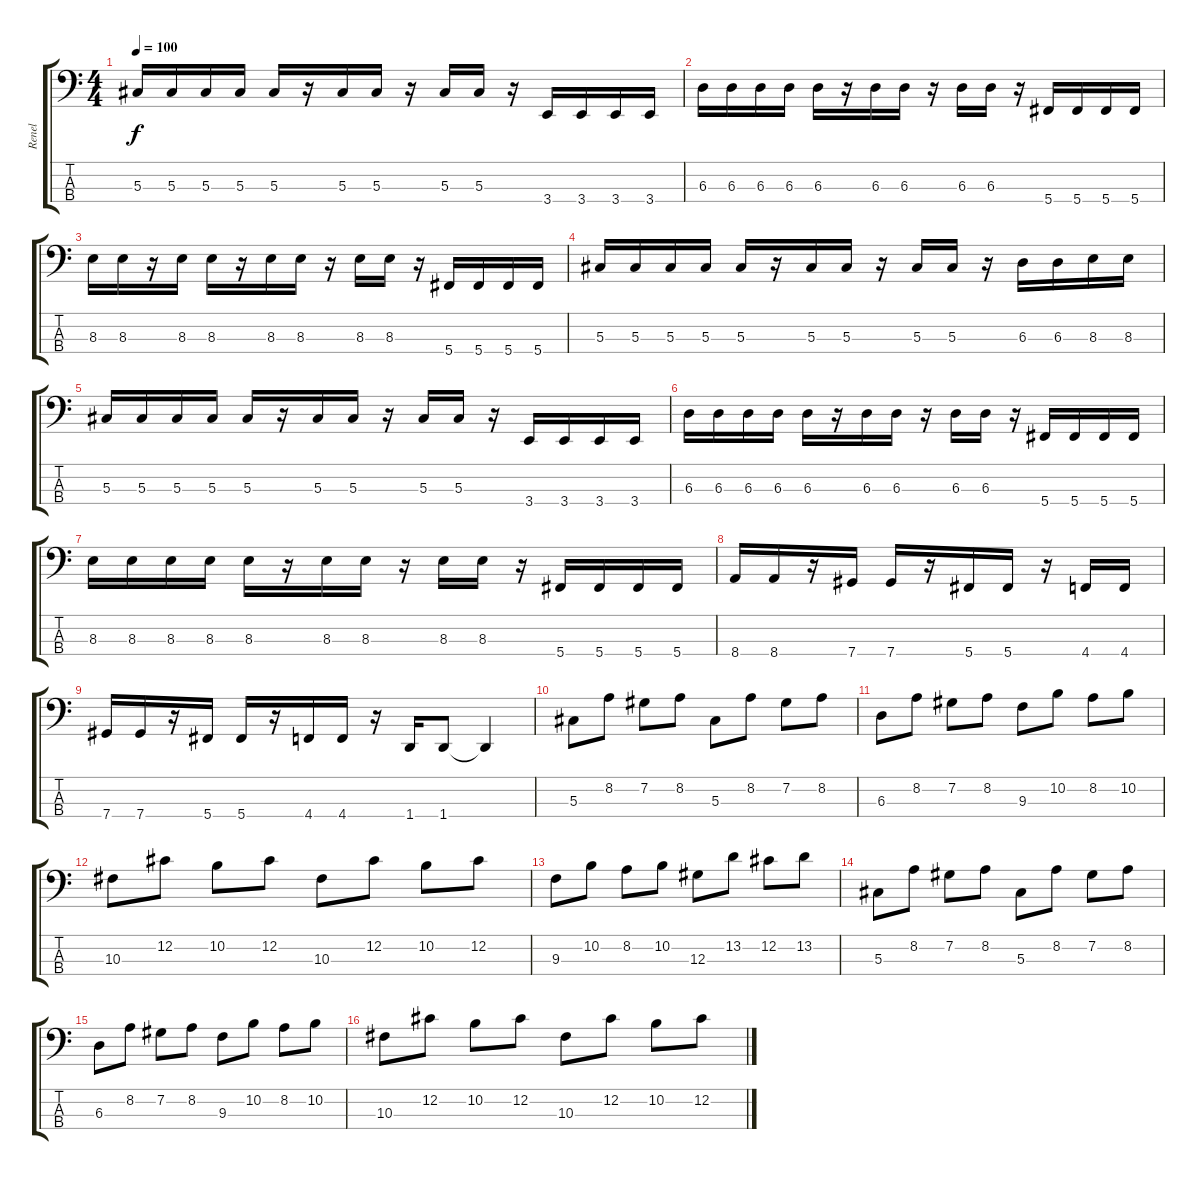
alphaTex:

\track ("Renel" "Renel") {instrument electricbasspick}
\staff {score tabs}
\tuning (Gb2 Db2 Ab1 Db1) {hide}
\ts (4 4)
\tempo 100
\clef f4
\ks c
5.3.16{dy f} 5.3.16 5.3.16 5.3.16 5.3.16 r.16 5.3.16 5.3.16 r.16 5.3.16 5.3.16 r.16 3.4.16 3.4.16 3.4.16 3.4.16 |
6.3.16 6.3.16 6.3.16 6.3.16 6.3.16 r.16 6.3.16 6.3.16 r.16 6.3.16 6.3.16 r.16 5.4.16 5.4.16 5.4.16 5.4.16 |
8.3.16 8.3.16 r.16 8.3.16 8.3.16 r.16 8.3.16 8.3.16 r.16 8.3.16 8.3.16 r.16 5.4.16 5.4.16 5.4.16 5.4.16 |
5.3.16 5.3.16 5.3.16 5.3.16 5.3.16 r.16 5.3.16 5.3.16 r.16 5.3.16 5.3.16 r.16 6.3.16 6.3.16 8.3.16 8.3.16 |
5.3.16 5.3.16 5.3.16 5.3.16 5.3.16 r.16 5.3.16 5.3.16 r.16 5.3.16 5.3.16 r.16 3.4.16 3.4.16 3.4.16 3.4.16 |
6.3.16 6.3.16 6.3.16 6.3.16 6.3.16 r.16 6.3.16 6.3.16 r.16 6.3.16 6.3.16 r.16 5.4.16 5.4.16 5.4.16 5.4.16 |
8.3.16 8.3.16 8.3.16 8.3.16 8.3.16 r.16 8.3.16 8.3.16 r.16 8.3.16 8.3.16 r.16 5.4.16 5.4.16 5.4.16 5.4.16 |
8.4.16 8.4.16 r.16 7.4.16 7.4.16 r.16 5.4.16 5.4.16 r.16 4.4.16 4.4.16 |
7.4.16 7.4.16 r.16 5.4.16 5.4.16 r.16 4.4.16 4.4.16 r.16 1.4.16 1.4.8 1.4{t}.4 |
5.3.8 8.2.8 7.2.8 8.2.8 5.3.8 8.2.8 7.2.8 8.2.8 |
6.3.8 8.2.8 7.2.8 8.2.8 9.3.8 10.2.8 8.2.8 10.2.8 |
10.3.8 12.2.8 10.2.8 12.2.8 10.3.8 12.2.8 10.2.8 12.2.8 |
9.3.8 10.2.8 8.2.8 10.2.8 12.3.8 13.2.8 12.2.8 13.2.8 |
5.3.8 8.2.8 7.2.8 8.2.8 5.3.8 8.2.8 7.2.8 8.2.8 |
6.3.8 8.2.8 7.2.8 8.2.8 9.3.8 10.2.8 8.2.8 10.2.8 |
10.3.8 12.2.8 10.2.8 12.2.8 10.3.8 12.2.8 10.2.8 12.2.8
